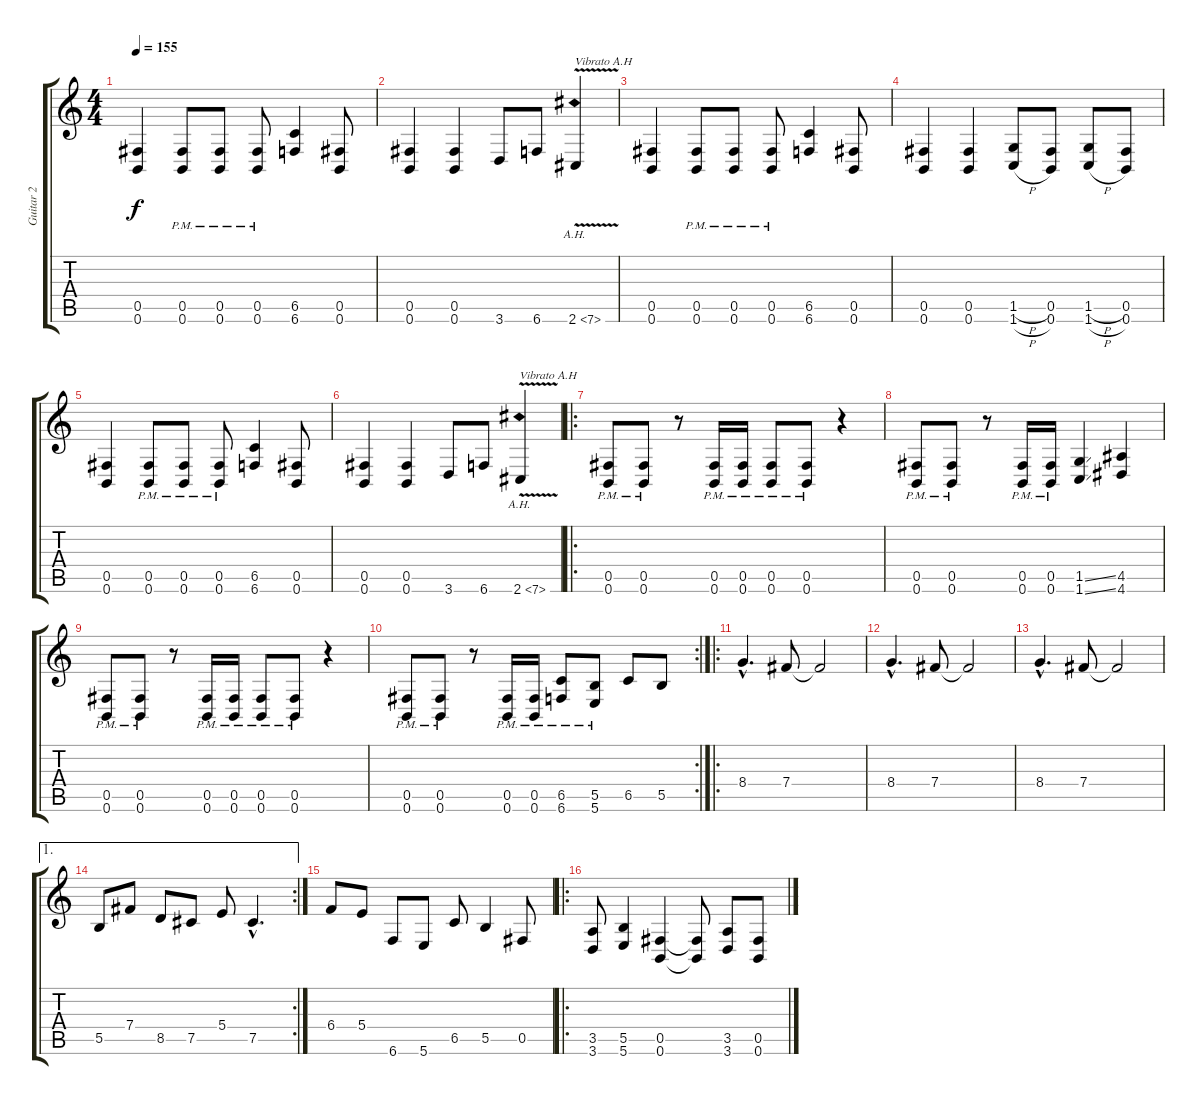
\track ("Guitar 2" "Guitar 2") {instrument distortionguitar}
\staff {score tabs}
\tuning (Db4 A3 E3 B2 Gb2 B1) {hide}
\ts (4 4)
\tempo 155
\clef g2
\ks c
(0.5 0.6).4{dy f} (0.5 0.6{pm}).8 (0.5 0.6{pm}).8 (0.5 0.6{pm}).8 (6.5 6.6).4 (0.5 0.6).8 |
(0.5 0.6).4 (0.5 0.6).4 3.6.8 6.6.8 2.6{ah 5 v}.4{txt "Vibrato A.H"} |
(0.5 0.6).4 (0.5 0.6{pm}).8 (0.5 0.6{pm}).8 (0.5 0.6{pm}).8 (6.5 6.6).4 (0.5 0.6).8 |
(0.5 0.6).4 (0.5 0.6).4 (1.5{h} 1.6{h}).8 (0.5 0.6).8 (1.5{h} 1.6{h}).8 (0.5 0.6).8 |
(0.5 0.6).4 (0.5 0.6{pm}).8 (0.5 0.6{pm}).8 (0.5 0.6{pm}).8 (6.5 6.6).4 (0.5 0.6).8 |
(0.5 0.6).4 (0.5 0.6).4 3.6.8 6.6.8 2.6{ah 5 v}.4{txt "Vibrato A.H"} |
\ro
(0.5{pm} 0.6).8{volume 14} (0.5{pm} 0.6).8 r.8 (0.5{pm} 0.6).16 (0.5{pm} 0.6).16 (0.5{pm} 0.6).8 (0.5{pm} 0.6).8 r.4 |
(0.5{pm} 0.6).8 (0.5{pm} 0.6).8 r.8 (0.5{pm} 0.6).16 (0.5{pm} 0.6).16 (1.5{ss} 1.6{ss}).4 (4.5 4.6).4 |
(0.5{pm} 0.6).8 (0.5{pm} 0.6).8 r.8 (0.5{pm} 0.6).16 (0.5{pm} 0.6).16 (0.5{pm} 0.6).8 (0.5{pm} 0.6).8 r.4 |
\rc 2
(0.5{pm} 0.6).8 (0.5{pm} 0.6).8 r.8 (0.5{pm} 0.6).16 (0.5{pm} 0.6).16 (6.5{pm} 6.6).8 (5.5{pm} 5.6).8 6.5.8 5.5.8 |
\ro
8.4{hac}.4{d} 7.4.8 7.4{t}.2 |
8.4{hac}.4{d} 7.4.8 7.4{t}.2 |
8.4{hac}.4{d} 7.4.8 7.4{t}.2 |
\ae 1
\rc 2
5.5.8 7.4.8 8.5.8 7.5.8 5.4.8 7.5{hac}.4{d} |
6.4.8 5.4.8 6.6.8 5.6.8 6.5.8 5.5.4 0.5.8 |
\ro
(3.5 3.6).8 (5.5 5.6).4 (0.5 0.6).4 (0.5{t} 0.6{t}).8 (3.5 3.6).8 (0.5 0.6).8
